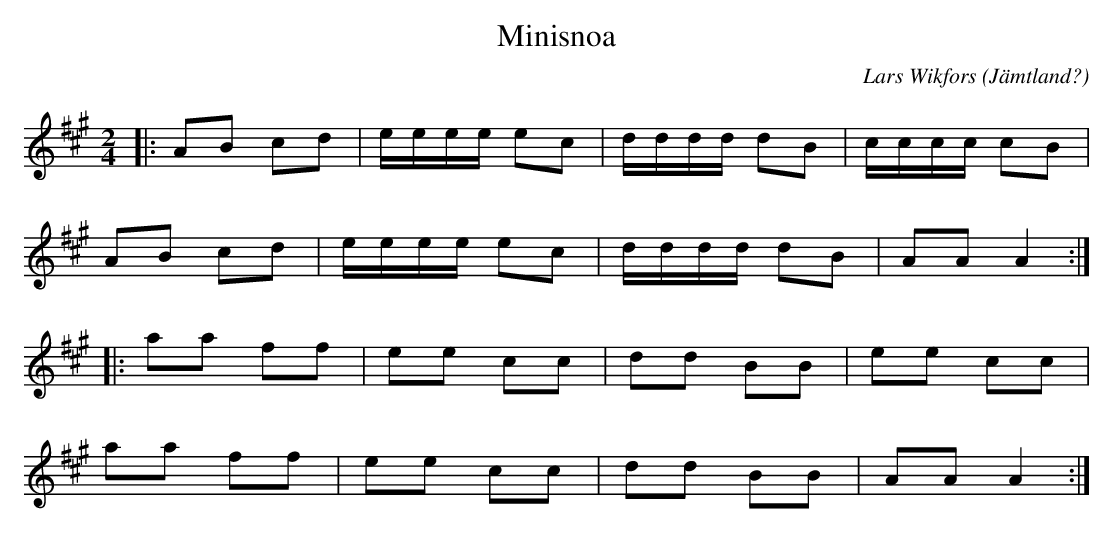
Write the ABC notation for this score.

X:1
T:Minisnoa
O:Jämtland?
C: Lars Wikfors
M:2/4
L:1/8
K:A
|: AB cd | e/e/e/e/ ec | d/d/d/d/ dB | c/c/c/c/ cB |
 AB cd | e/e/e/e/ ec | d/d/d/d/ dB | AA A2:|
|: aa ff | ee cc | dd BB | ee cc|
 aa ff | ee cc | dd BB | AA A2 :|
